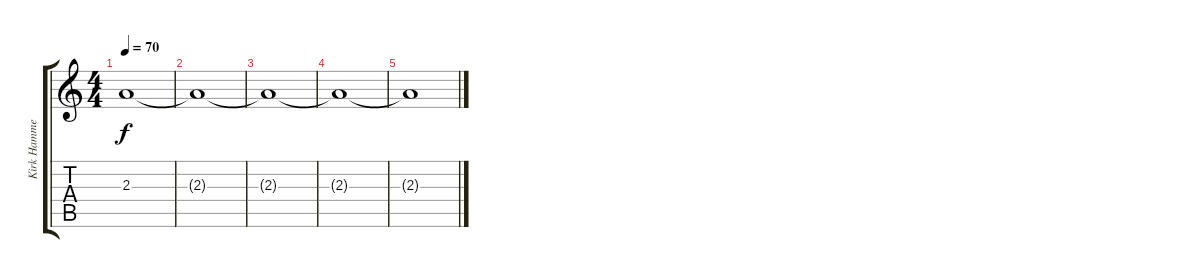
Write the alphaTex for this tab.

\track ("Kirk Hammett (Clean Guitar)" "Kirk Hamme") {instrument electricguitarclean}
\staff {score tabs}
\tuning (E4 B3 G3 D3 A2 E2) {hide}
\ts (4 4)
\tempo 70
\clef g2
\ks c
2.3.1{dy f} |
2.3{t}.1 |
2.3{t}.1 |
2.3{t}.1 |
2.3{t}.1
